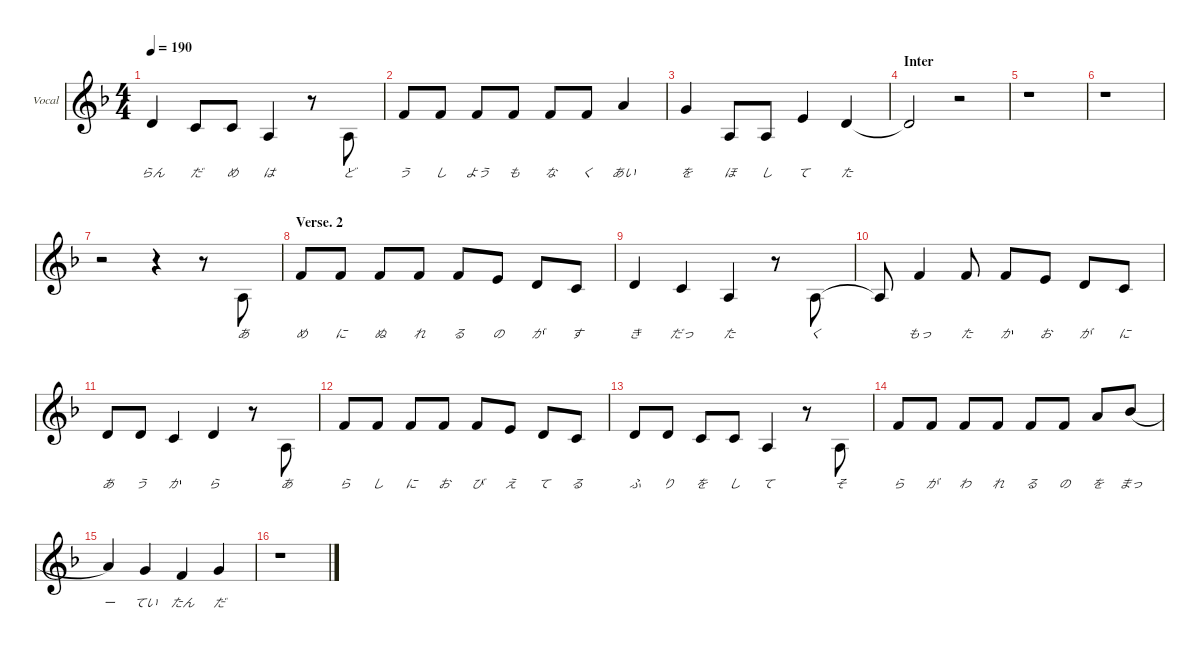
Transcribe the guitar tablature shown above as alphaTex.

\defaultSystemsLayout 4
\hideDynamics
\bracketExtendMode nobrackets
\firstSystemTrackNameOrientation horizontal
\track ("Vocal" "Vocal") {defaultSystemsLayout 4 mute instrument lead7fifths}
\staff {score}
\tuning (E4 B3 G3 D3 A2 E2)
\ts (4 4)
\tempo 190
\clef g2
\scale
0.237513
\ks dminor
3.2{acc forcenatural}.4{lyrics (0 "らん") lyrics (1 "") lyrics (2 "") lyrics (3 "") lyrics (4 "") dy f beam Up} 1.2{acc forcenatural}.8{lyrics (0 "だ") lyrics (1 "") lyrics (2 "") lyrics (3 "") lyrics (4 "") beam Up} 1.2{acc forcenatural}.8{lyrics (0 "め") lyrics (1 "") lyrics (2 "") lyrics (3 "") lyrics (4 "") beam Up} 2.3{acc forcenatural}.4{lyrics (0 "は") lyrics (1 "") lyrics (2 "") lyrics (3 "") lyrics (4 "") beam Up} r.8{beam Down} 2.3{acc forcenatural}.8{lyrics (0 "ど") lyrics (1 "") lyrics (2 "") lyrics (3 "") lyrics (4 "") beam Up} |
\scale
0.237513 1.1{acc forcenatural}.8{lyrics (0 "う") lyrics (1 "") lyrics (2 "") lyrics (3 "") lyrics (4 "") beam Up} 1.1{acc forcenatural}.8{lyrics (0 "し") lyrics (1 "") lyrics (2 "") lyrics (3 "") lyrics (4 "") beam Up} 1.1{acc forcenatural}.8{lyrics (0 "よう") lyrics (1 "") lyrics (2 "") lyrics (3 "") lyrics (4 "") beam Up} 1.1{acc forcenatural}.8{lyrics (0 "も") lyrics (1 "") lyrics (2 "") lyrics (3 "") lyrics (4 "") beam Up} 1.1{acc forcenatural}.8{lyrics (0 "な") lyrics (1 "") lyrics (2 "") lyrics (3 "") lyrics (4 "") beam Up} 1.1{acc forcenatural}.8{lyrics (0 "く") lyrics (1 "") lyrics (2 "") lyrics (3 "") lyrics (4 "") beam Up} 5.1{acc forcenatural}.4{lyrics (0 "あい") lyrics (1 "") lyrics (2 "") lyrics (3 "") lyrics (4 "") beam Up} |
\scale
0.241934 3.1{acc forcenatural}.4{lyrics (0 "を") lyrics (1 "") lyrics (2 "") lyrics (3 "") lyrics (4 "") beam Up} 2.3{acc forcenatural}.8{lyrics (0 "ほ") lyrics (1 "") lyrics (2 "") lyrics (3 "") lyrics (4 "") beam Up} 2.3{acc forcenatural}.8{lyrics (0 "し") lyrics (1 "") lyrics (2 "") lyrics (3 "") lyrics (4 "") beam Up} 0.1{acc forcenatural}.4{lyrics (0 "て") lyrics (1 "") lyrics (2 "") lyrics (3 "") lyrics (4 "") beam Up} 3.2{acc forcenatural}.4{lyrics (0 "た") lyrics (1 "") lyrics (2 "") lyrics (3 "") lyrics (4 "") beam Up} |
\section ("" "Inter")
\scale
0.283039 3.2{t acc forcenatural}.2{beam Up} r.2{beam Down} |
\scale
0.237513 r.1{beam Down} |
\scale
0.237513 r.1{beam Down} |
\scale
0.241934 r.2{beam Down} r.4{beam Down} r.8{beam Down} 2.3{acc forcenatural}.8{lyrics (0 "あ") lyrics (1 "") lyrics (2 "") lyrics (3 "") lyrics (4 "") beam Up} |
\section ("" "Verse. 2")
\scale
0.284145 1.1{acc forcenatural}.8{lyrics (0 "め") lyrics (1 "") lyrics (2 "") lyrics (3 "") lyrics (4 "") beam Up} 1.1{acc forcenatural}.8{lyrics (0 "に") lyrics (1 "") lyrics (2 "") lyrics (3 "") lyrics (4 "") beam Up} 1.1{acc forcenatural}.8{lyrics (0 "ぬ") lyrics (1 "") lyrics (2 "") lyrics (3 "") lyrics (4 "") beam Up} 1.1{acc forcenatural}.8{lyrics (0 "れ") lyrics (1 "") lyrics (2 "") lyrics (3 "") lyrics (4 "") beam Up} 1.1{acc forcenatural}.8{lyrics (0 "る") lyrics (1 "") lyrics (2 "") lyrics (3 "") lyrics (4 "") beam Up} 0.1{acc forcenatural}.8{lyrics (0 "の") lyrics (1 "") lyrics (2 "") lyrics (3 "") lyrics (4 "") beam Up} 3.2{acc forcenatural}.8{lyrics (0 "が") lyrics (1 "") lyrics (2 "") lyrics (3 "") lyrics (4 "") beam Up} 1.2{acc forcenatural}.8{lyrics (0 "す") lyrics (1 "") lyrics (2 "") lyrics (3 "") lyrics (4 "") beam Up} |
\scale
0.238618 3.2{acc forcenatural}.4{lyrics (0 "き") lyrics (1 "") lyrics (2 "") lyrics (3 "") lyrics (4 "") beam Up} 1.2{acc forcenatural}.4{lyrics (0 "だっ") lyrics (1 "") lyrics (2 "") lyrics (3 "") lyrics (4 "") beam Up} 2.3{acc forcenatural}.4{lyrics (0 "た") lyrics (1 "") lyrics (2 "") lyrics (3 "") lyrics (4 "") beam Up} r.8{beam Down} 2.3{acc forcenatural}.8{lyrics (0 "く") lyrics (1 "") lyrics (2 "") lyrics (3 "") lyrics (4 "") beam Up} |
\scale
0.238618 2.3{t acc forcenatural}.8{beam Up} 1.1{acc forcenatural}.4{lyrics (0 "もっ") lyrics (1 "") lyrics (2 "") lyrics (3 "") lyrics (4 "") beam Up} 1.1{acc forcenatural}.8{lyrics (0 "た") lyrics (1 "") lyrics (2 "") lyrics (3 "") lyrics (4 "") beam Up} 1.1{acc forcenatural}.8{lyrics (0 "か") lyrics (1 "") lyrics (2 "") lyrics (3 "") lyrics (4 "") beam Up} 0.1{acc forcenatural}.8{lyrics (0 "お") lyrics (1 "") lyrics (2 "") lyrics (3 "") lyrics (4 "") beam Up} 3.2{acc forcenatural}.8{lyrics (0 "が") lyrics (1 "") lyrics (2 "") lyrics (3 "") lyrics (4 "") beam Up} 1.2{acc forcenatural}.8{lyrics (0 "に") lyrics (1 "") lyrics (2 "") lyrics (3 "") lyrics (4 "") beam Up} |
\scale
0.238618 3.2{acc forcenatural}.8{lyrics (0 "あ") lyrics (1 "") lyrics (2 "") lyrics (3 "") lyrics (4 "") beam Up} 3.2{acc forcenatural}.8{lyrics (0 "う") lyrics (1 "") lyrics (2 "") lyrics (3 "") lyrics (4 "") beam Up} 1.2{acc forcenatural}.4{lyrics (0 "か") lyrics (1 "") lyrics (2 "") lyrics (3 "") lyrics (4 "") beam Up} 3.2{acc forcenatural}.4{lyrics (0 "ら") lyrics (1 "") lyrics (2 "") lyrics (3 "") lyrics (4 "") beam Up} r.8{beam Down} 2.3{acc forcenatural}.8{lyrics (0 "あ") lyrics (1 "") lyrics (2 "") lyrics (3 "") lyrics (4 "") beam Up} |
\scale
0.284145 1.1{acc forcenatural}.8{lyrics (0 "ら") lyrics (1 "") lyrics (2 "") lyrics (3 "") lyrics (4 "") beam Up} 1.1{acc forcenatural}.8{lyrics (0 "し") lyrics (1 "") lyrics (2 "") lyrics (3 "") lyrics (4 "") beam Up} 1.1{acc forcenatural}.8{lyrics (0 "に") lyrics (1 "") lyrics (2 "") lyrics (3 "") lyrics (4 "") beam Up} 1.1{acc forcenatural}.8{lyrics (0 "お") lyrics (1 "") lyrics (2 "") lyrics (3 "") lyrics (4 "") beam Up} 1.1{acc forcenatural}.8{lyrics (0 "び") lyrics (1 "") lyrics (2 "") lyrics (3 "") lyrics (4 "") beam Up} 0.1{acc forcenatural}.8{lyrics (0 "え") lyrics (1 "") lyrics (2 "") lyrics (3 "") lyrics (4 "") beam Up} 3.2{acc forcenatural}.8{lyrics (0 "て") lyrics (1 "") lyrics (2 "") lyrics (3 "") lyrics (4 "") beam Up} 1.2{acc forcenatural}.8{lyrics (0 "る") lyrics (1 "") lyrics (2 "") lyrics (3 "") lyrics (4 "") beam Up} |
\scale
0.238618 3.2{acc forcenatural}.8{lyrics (0 "ふ") lyrics (1 "") lyrics (2 "") lyrics (3 "") lyrics (4 "") beam Up} 3.2{acc forcenatural}.8{lyrics (0 "り") lyrics (1 "") lyrics (2 "") lyrics (3 "") lyrics (4 "") beam Up} 1.2{acc forcenatural}.8{lyrics (0 "を") lyrics (1 "") lyrics (2 "") lyrics (3 "") lyrics (4 "") beam Up} 1.2{acc forcenatural}.8{lyrics (0 "し") lyrics (1 "") lyrics (2 "") lyrics (3 "") lyrics (4 "") beam Up} 2.3{acc forcenatural}.4{lyrics (0 "て") lyrics (1 "") lyrics (2 "") lyrics (3 "") lyrics (4 "") beam Up} r.8{beam Down} 2.3{acc forcenatural}.8{lyrics (0 "そ") lyrics (1 "") lyrics (2 "") lyrics (3 "") lyrics (4 "") beam Up} |
\scale
0.238618 1.1{acc forcenatural}.8{lyrics (0 "ら") lyrics (1 "") lyrics (2 "") lyrics (3 "") lyrics (4 "") beam Up} 1.1{acc forcenatural}.8{lyrics (0 "が") lyrics (1 "") lyrics (2 "") lyrics (3 "") lyrics (4 "") beam Up} 1.1{acc forcenatural}.8{lyrics (0 "わ") lyrics (1 "") lyrics (2 "") lyrics (3 "") lyrics (4 "") beam Up} 1.1{acc forcenatural}.8{lyrics (0 "れ") lyrics (1 "") lyrics (2 "") lyrics (3 "") lyrics (4 "") beam Up} 1.1{acc forcenatural}.8{lyrics (0 "る") lyrics (1 "") lyrics (2 "") lyrics (3 "") lyrics (4 "") beam Up} 1.1{acc forcenatural}.8{lyrics (0 "の") lyrics (1 "") lyrics (2 "") lyrics (3 "") lyrics (4 "") beam Up} 5.1{acc forcenatural}.8{lyrics (0 "を") lyrics (1 "") lyrics (2 "") lyrics (3 "") lyrics (4 "") beam Up} 6.1{acc b}.8{lyrics (0 "まっ") lyrics (1 "") lyrics (2 "") lyrics (3 "") lyrics (4 "") legatoorigin beam Up} |
\scale
0.238618 5.1{acc forcenatural}.4{lyrics (0 "ー") lyrics (1 "") lyrics (2 "") lyrics (3 "") lyrics (4 "") beam Up} 3.1{acc forcenatural}.4{lyrics (0 "てい") lyrics (1 "") lyrics (2 "") lyrics (3 "") lyrics (4 "") beam Up} 1.1{acc forcenatural}.4{lyrics (0 "たん") lyrics (1 "") lyrics (2 "") lyrics (3 "") lyrics (4 "") beam Up} 3.1{acc forcenatural}.4{lyrics (0 "だ") lyrics (1 "") lyrics (2 "") lyrics (3 "") lyrics (4 "") beam Up} |
r.1{beam Down}
